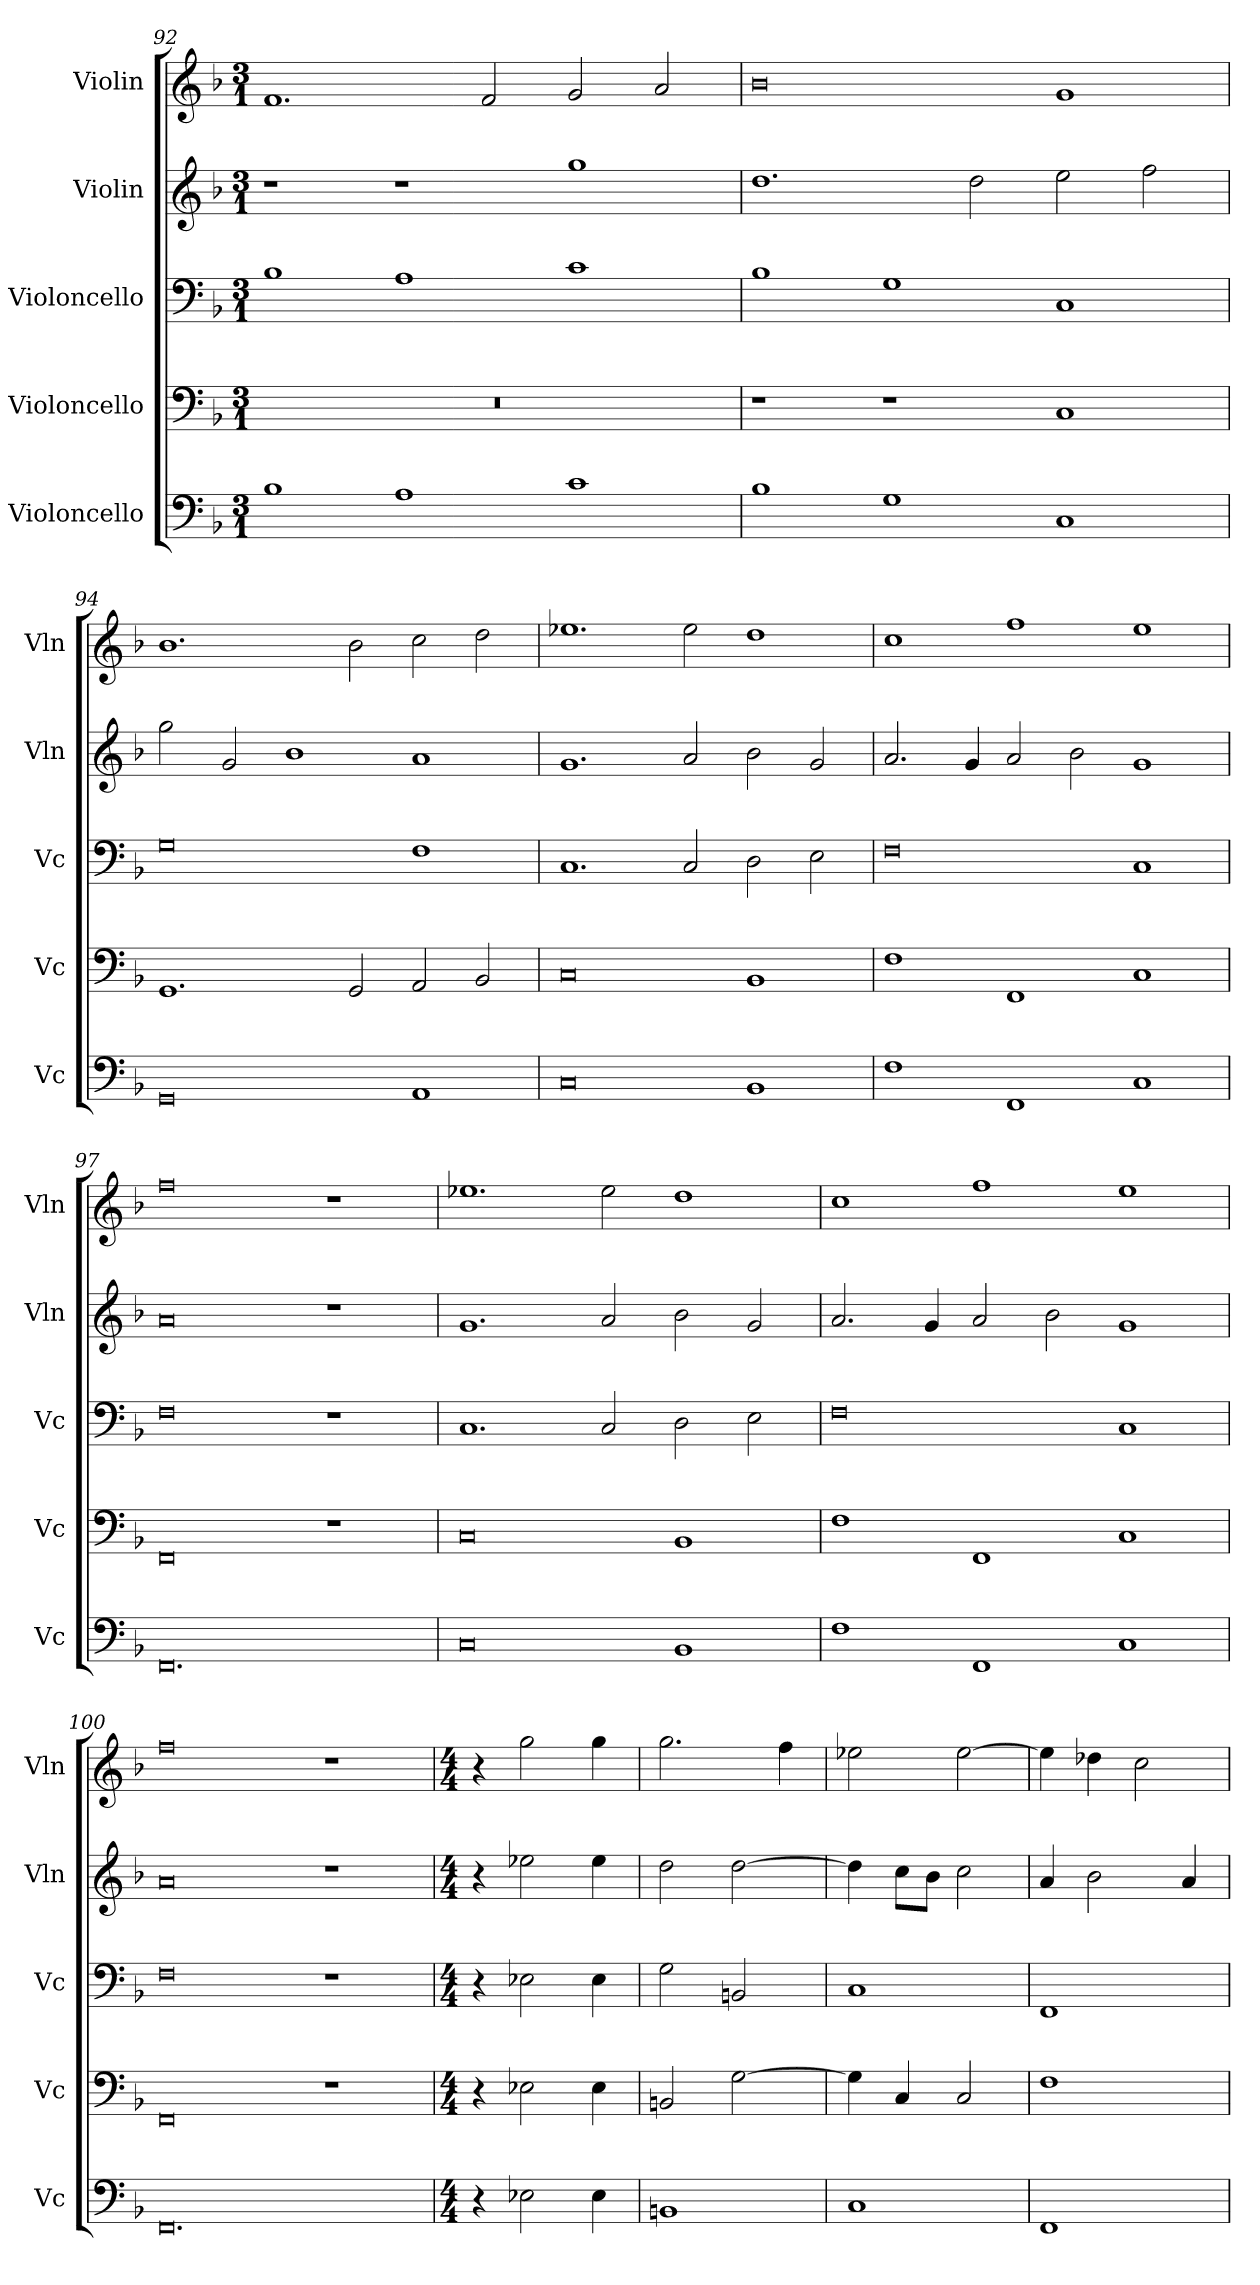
**kern	**kern	**kern	**kern	**kern
*part5	*part4	*part3	*part2	*part1
*staff5	*staff4	*staff3	*staff2	*staff1
*I"Violoncello	*I"Violoncello	*I"Violoncello	*I"Violin	*I"Violin
*I'Vc	*I'Vc	*I'Vc	*I'Vln	*I'Vln
*clefF4	*clefF4	*clefF4	*clefG2	*clefG2
*k[b-]	*k[b-]	*k[b-]	*k[b-]	*k[b-]
*M3/1	*M3/1	*M3/1	*M3/1	*M3/1
=92	=92	=92	=92	=92
1B-	0.r	1B-	1r	1.f
1A	.	1A	1r	.
.	.	.	.	2f/
1c	.	1c	1gg	2g/
.	.	.	.	2a/
=93	=93	=93	=93	=93
1B-	1r	1B-	1.dd	0b-
1G	1r	1G	.	.
.	.	.	2dd\	.
1C	1C	1C	2ee\	1g
.	.	.	2ff\	.
=94	=94	=94	=94	=94
0GG	1.GG	0G	2gg\	1.b-
.	.	.	2g/	.
.	.	.	1b-	.
.	2GG/	.	.	2b-\
1AA	2AA/	1F	1a	2cc\
.	2BB-/	.	.	2dd\
=95	=95	=95	=95	=95
0C	0C	1.C	1.g	1.ee-X
.	.	2C/	2a/	2ee-\
1BB-	1BB-	2D\	2b-\	1dd
.	.	2E\	2g/	.
=96	=96	=96	=96	=96
1F	1F	0F	2.a/	1cc
.	.	.	4g/	.
1FF	1FF	.	2a/	1ff
.	.	.	2b-\	.
1C	1C	1C	1g	1ee
=97	=97	=97	=97	=97
0.FF	0FF	0F	0a	0ff
.	1r	1r	1r	1r
=98	=98	=98	=98	=98
0C	0C	1.C	1.g	1.ee-X
.	.	2C/	2a/	2ee-\
1BB-	1BB-	2D\	2b-\	1dd
.	.	2E\	2g/	.
=99	=99	=99	=99	=99
1F	1F	0F	2.a/	1cc
.	.	.	4g/	.
1FF	1FF	.	2a/	1ff
.	.	.	2b-\	.
1C	1C	1C	1g	1ee
=100	=100	=100	=100	=100
0.FF	0FF	0F	0a	0ff
.	1r	1r	1r	1r
=101	=101	=101	=101	=101
*M4/4	*M4/4	*M4/4	*M4/4	*M4/4
4r	4r	4r	4r	4r
2E-X\	2E-X\	2E-X\	2ee-X\	2gg\
4E-\	4E-\	4E-\	4ee-\	4gg\
=102	=102	=102	=102	=102
1BBn	2BBn/	2G\	2dd\	2.gg\
.	[2G\	2BBn/	[2dd\	.
.	.	.	.	4ff\
=103	=103	=103	=103	=103
1C	4G\]	1C	4dd\]	2ee-X\
.	4C/	.	8cc\L	.
.	.	.	8b-\J	.
.	2C/	.	2cc\	[2ee-\
=104	=104	=104	=104	=104
1FF	1F	1FF	4a/	4ee-\]
.	.	.	2b-\	4dd-X\
.	.	.	.	2cc\
.	.	.	4a/	.
=	=	=	=	=
*-	*-	*-	*-	*-
